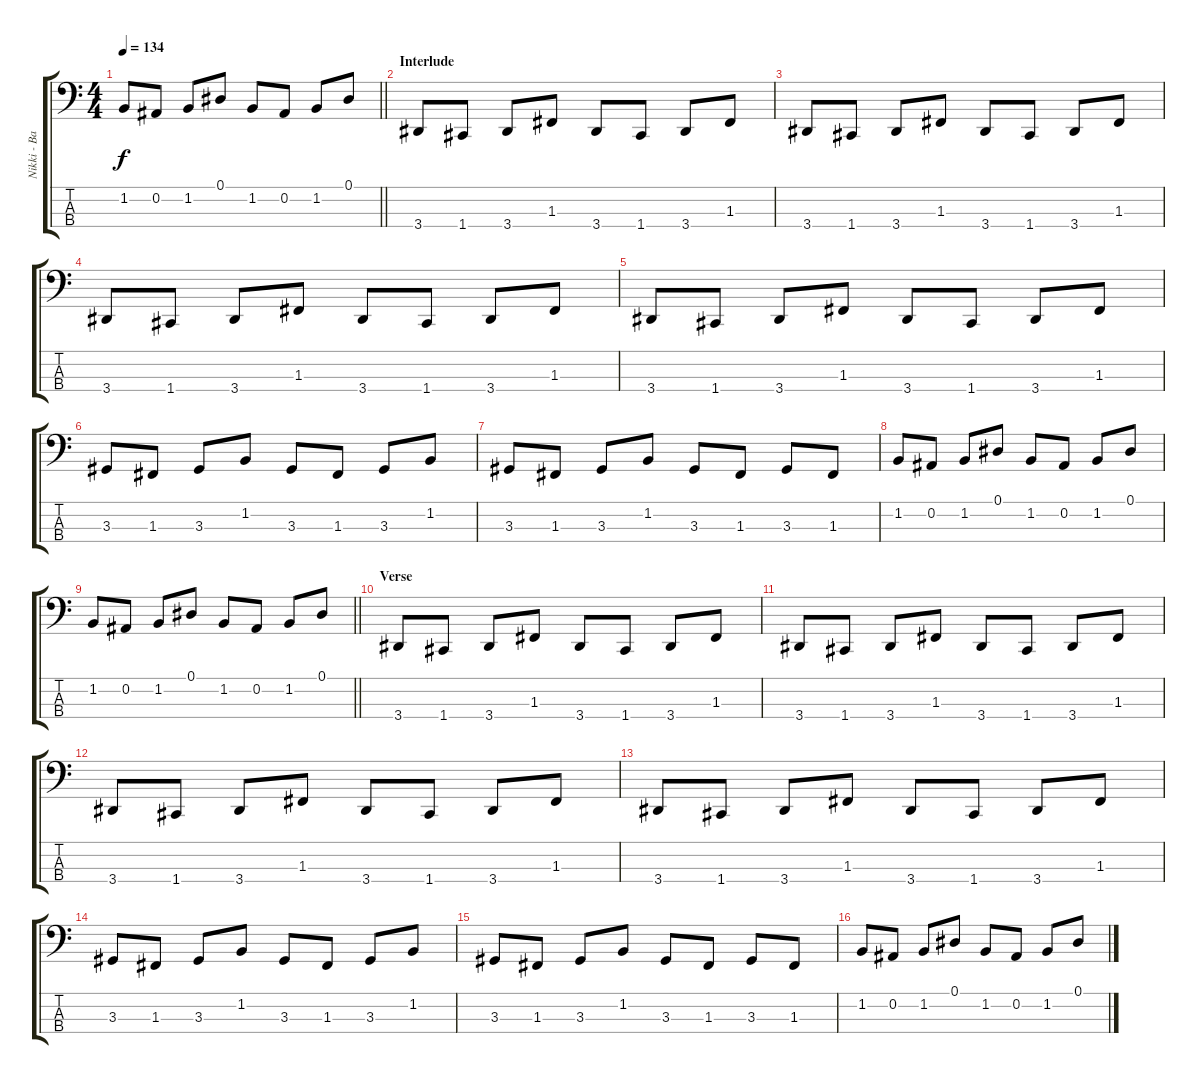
\track ("Nikki - Bass (2 Octaves down)" "Nikki - Ba") {instrument electricbassfinger}
\staff {score tabs}
\tuning (Eb2 Bb1 F1 C1) {hide}
\ts (4 4)
\tempo 134
\clef f4
\barLineRight lightlight
\ks c
1.2.8{dy f} 0.2.8 1.2.8 0.1.8 1.2.8 0.2.8 1.2.8 0.1.8 |
\section ("" "Interlude")
3.4.8 1.4.8 3.4.8 1.3.8 3.4.8 1.4.8 3.4.8 1.3.8 |
3.4.8 1.4.8 3.4.8 1.3.8 3.4.8 1.4.8 3.4.8 1.3.8 |
3.4.8 1.4.8 3.4.8 1.3.8 3.4.8 1.4.8 3.4.8 1.3.8 |
3.4.8 1.4.8 3.4.8 1.3.8 3.4.8 1.4.8 3.4.8 1.3.8 |
3.3.8 1.3.8 3.3.8 1.2.8 3.3.8 1.3.8 3.3.8 1.2.8 |
3.3.8 1.3.8 3.3.8 1.2.8 3.3.8 1.3.8 3.3.8 1.3.8 |
1.2.8 0.2.8 1.2.8 0.1.8 1.2.8 0.2.8 1.2.8 0.1.8 |
\barLineRight lightlight
1.2.8 0.2.8 1.2.8 0.1.8 1.2.8 0.2.8 1.2.8 0.1.8 |
\section ("" "Verse")
3.4.8 1.4.8 3.4.8 1.3.8 3.4.8 1.4.8 3.4.8 1.3.8 |
3.4.8 1.4.8 3.4.8 1.3.8 3.4.8 1.4.8 3.4.8 1.3.8 |
3.4.8 1.4.8 3.4.8 1.3.8 3.4.8 1.4.8 3.4.8 1.3.8 |
3.4.8 1.4.8 3.4.8 1.3.8 3.4.8 1.4.8 3.4.8 1.3.8 |
3.3.8 1.3.8 3.3.8 1.2.8 3.3.8 1.3.8 3.3.8 1.2.8 |
3.3.8 1.3.8 3.3.8 1.2.8 3.3.8 1.3.8 3.3.8 1.3.8 |
1.2.8 0.2.8 1.2.8 0.1.8 1.2.8 0.2.8 1.2.8 0.1.8
